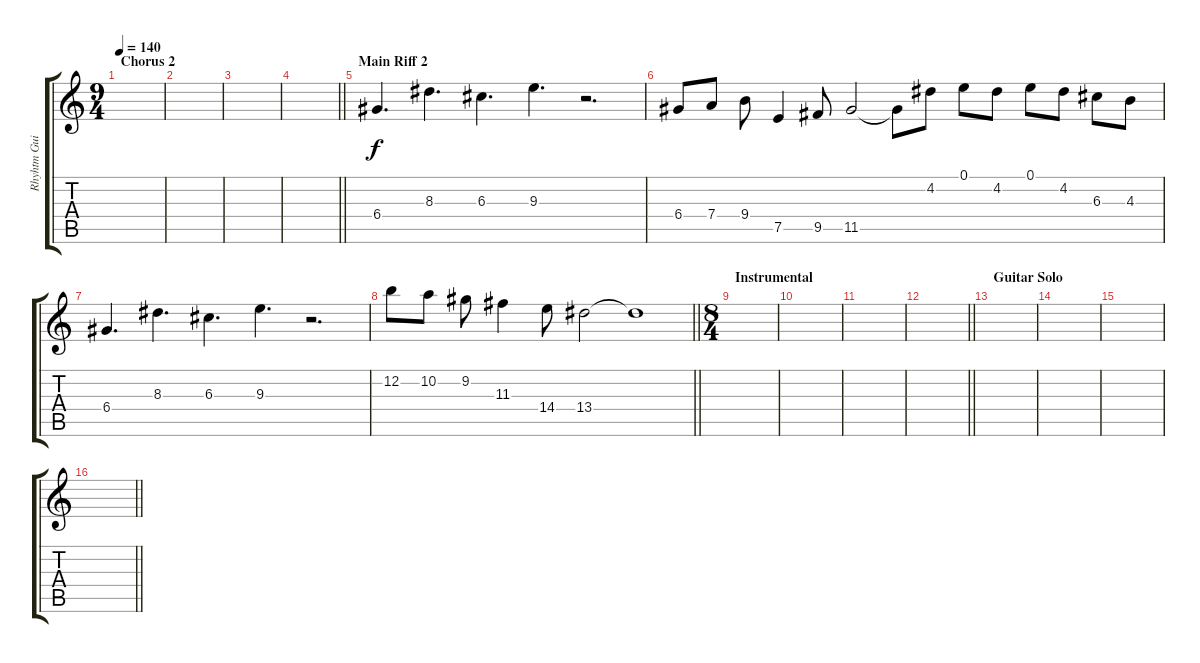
\track ("Rhyhtm Guitar 2 (Dubs)" "Rhyhtm Gui") {instrument overdrivenguitar}
\staff {score tabs}
\tuning (E4 B3 G3 D3 A2 E2) {hide}
\ts (9 4)
\section ("" "Chorus 2")
\tempo 140
\clef g2
\ks c
|
|
|
\barLineRight lightlight
|
\section ("" "Main Riff 2")
6.4.4{d volume 13} 8.3.4{d} 6.3.4{d} 9.3.4{d} r.2{d} |
6.4.8 7.4.8 9.4.8 7.5.4 9.5.8 11.5.2 11.5{t}.8 4.2.8 0.1.8 4.2.8 0.1.8 4.2.8 6.3.8 4.3.8 |
6.4.4{d} 8.3.4{d} 6.3.4{d} 9.3.4{d} r.2{d} |
\barLineRight lightlight
12.2.8 10.2.8 9.2.8 11.3.4 14.4.8 13.4.2 13.4{t}.1 |
\ts (8 4)
\section ("" "Instrumental")
|
|
|
\barLineRight lightlight
|
\section ("" "Guitar Solo")
|
|
|
\barLineRight lightlight
